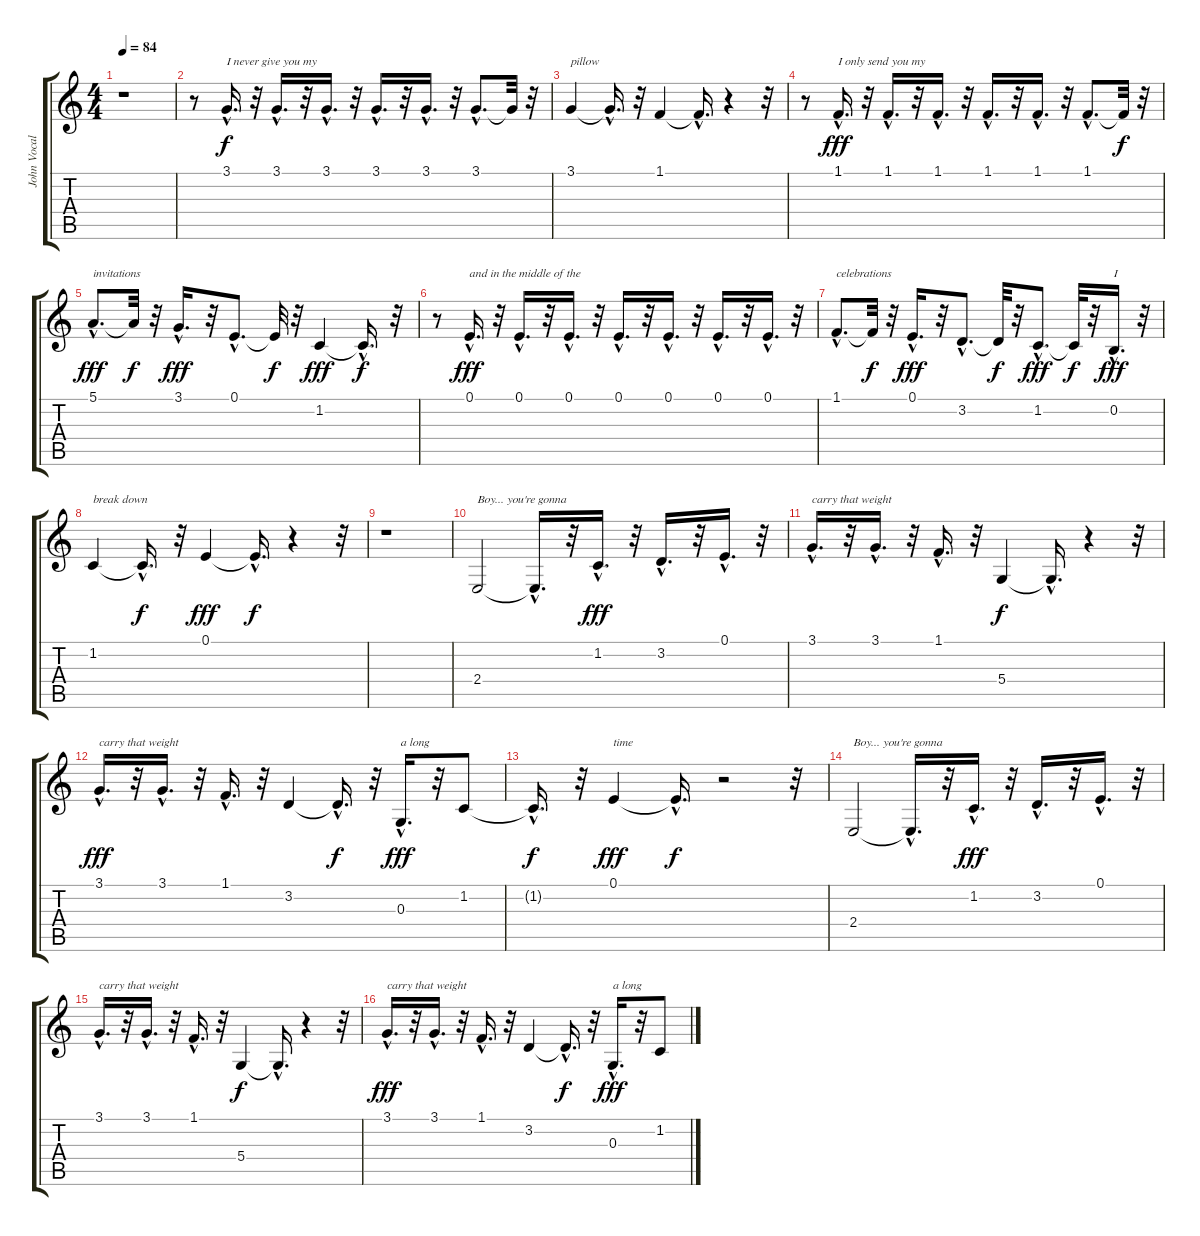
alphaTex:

\track ("John Vocals" "John Vocal") {instrument flute}
\staff {score tabs}
\tuning (E4 B3 G3 D3 A2 E2) {hide}
\ts (4 4)
\tempo 84
\clef g2
\ks c
r.1{dy f} |
r.8 3.1{hac}.16{d txt "I never give you my" volume 13} r.32 3.1{hac}.16{d} r.32 3.1{hac}.16{d} r.32 3.1{hac}.16{d} r.32 3.1{hac}.16{d} r.32 3.1{hac}.8{d} 3.1{t}.32 r.32 |
3.1.4{txt "pillow"} 3.1{hac t}.16{d} r.32 1.1.4 1.1{hac t}.16{d} r.4 r.32 |
r.8 1.1{hac}.16{d txt "I only send you my" dy fff} r.32 1.1{hac}.16{d} r.32 1.1{hac}.16{d} r.32 1.1{hac}.16{d} r.32 1.1{hac}.16{d} r.32 1.1{hac}.8{d} 1.1{t}.32{dy f} r.32 |
5.1{hac}.8{d txt "invitations" dy fff} 5.1{t}.32{dy f} r.32 3.1{hac}.16{d dy fff} r.32 0.1{hac}.8{d} 0.1{t}.32{dy f} r.32 1.2.4{dy fff} 1.2{hac t}.16{d dy f} r.32 |
r.8 0.1{hac}.16{d txt "and in the middle of the" dy fff} r.32 0.1{hac}.16{d} r.32 0.1{hac}.16{d} r.32 0.1{hac}.16{d} r.32 0.1{hac}.16{d} r.32 0.1{hac}.16{d} r.32 0.1{hac}.16{d} r.32 |
1.1{hac}.8{d txt "celebrations"} 1.1{t}.32{dy f} r.32 0.1{hac}.16{d dy fff} r.32 3.2{hac}.8{d} 3.2{t}.32{dy f} r.32 1.2{hac}.8{d dy fff} 1.2{t}.32{dy f} r.32 0.2{hac}.16{d txt "I" dy fff} r.32 |
1.2.4{txt "break down"} 1.2{hac t}.16{d dy f} r.32 0.1.4{dy fff} 0.1{hac t}.16{d dy f} r.4 r.32 |
r.1 |
2.4.2{txt "Boy... you're gonna"} 2.4{hac t}.16{d} r.32 1.2{hac}.16{d dy fff} r.32 3.2{hac}.16{d} r.32 0.1{hac}.16{d} r.32 |
3.1{hac}.16{d txt "carry that weight"} r.32 3.1{hac}.16{d} r.32 1.1{hac}.16{d} r.32 5.4.4{dy f} 5.4{hac t}.16{d} r.4 r.32 |
3.1{hac}.16{d txt "carry that weight" dy fff} r.32 3.1{hac}.16{d} r.32 1.1{hac}.16{d} r.32 3.2.4 3.2{hac t}.16{d dy f} r.32 0.3{hac}.16{d txt "a long" dy fff} r.32 1.2.8 |
1.2{hac t}.16{d dy f} r.32 0.1.4{txt "time" dy fff} 0.1{hac t}.16{d dy f} r.2 r.32 |
2.4.2{txt "Boy... you're gonna"} 2.4{hac t}.16{d} r.32 1.2{hac}.16{d dy fff} r.32 3.2{hac}.16{d} r.32 0.1{hac}.16{d} r.32 |
3.1{hac}.16{d txt "carry that weight"} r.32 3.1{hac}.16{d} r.32 1.1{hac}.16{d} r.32 5.4.4{dy f} 5.4{hac t}.16{d} r.4 r.32 |
3.1{hac}.16{d txt "carry that weight" dy fff} r.32 3.1{hac}.16{d} r.32 1.1{hac}.16{d} r.32 3.2.4 3.2{hac t}.16{d dy f} r.32 0.3{hac}.16{d txt "a long" dy fff} r.32 1.2.8
